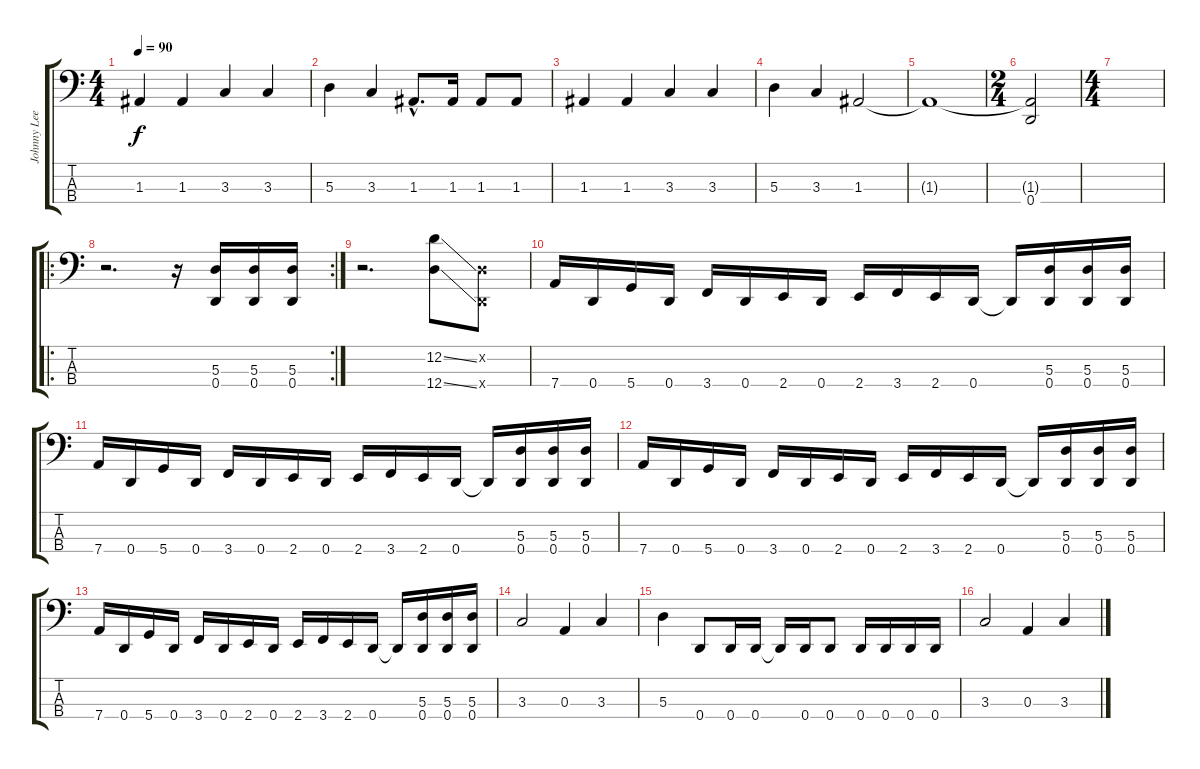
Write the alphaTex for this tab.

\track ("Johnny Lee Middleton" "Johnny Lee") {instrument electricbassfinger}
\staff {score tabs}
\tuning (G2 D2 A1 D1) {hide}
\ts (4 4)
\tempo 90
\clef f4
\ks c
1.3.4{dy f} 1.3.4 3.3.4 3.3.4 |
5.3.4 3.3.4 1.3{hac}.8{d} 1.3.16 1.3.8 1.3.8 |
1.3.4 1.3.4 3.3.4 3.3.4 |
5.3.4 3.3.4 1.3.2 |
1.3{t}.1 |
\ts (2 4)
(1.3{t} 0.4).2 |
\ts (4 4)
|
\ro
\rc 2
r.2{d} r.16 (5.3 0.4).16 (5.3 0.4).16 (5.3 0.4).16 |
r.2{d} (12.2{ss} 12.4{ss}).8 (0.2{x} 0.4{x}).8 |
7.4.16 0.4.16 5.4.16 0.4.16 3.4.16 0.4.16 2.4.16 0.4.16 2.4.16 3.4.16 2.4.16 0.4.16 0.4{t}.16 (5.3 0.4).16 (5.3 0.4).16 (5.3 0.4).16 |
7.4.16 0.4.16 5.4.16 0.4.16 3.4.16 0.4.16 2.4.16 0.4.16 2.4.16 3.4.16 2.4.16 0.4.16 0.4{t}.16 (5.3 0.4).16 (5.3 0.4).16 (5.3 0.4).16 |
7.4.16 0.4.16 5.4.16 0.4.16 3.4.16 0.4.16 2.4.16 0.4.16 2.4.16 3.4.16 2.4.16 0.4.16 0.4{t}.16 (5.3 0.4).16 (5.3 0.4).16 (5.3 0.4).16 |
7.4.16 0.4.16 5.4.16 0.4.16 3.4.16 0.4.16 2.4.16 0.4.16 2.4.16 3.4.16 2.4.16 0.4.16 0.4{t}.16 (5.3 0.4).16 (5.3 0.4).16 (5.3 0.4).16 |
3.3.2 0.3.4 3.3.4 |
5.3.4 0.4.8 0.4.16 0.4.16 0.4{t}.16 0.4.16 0.4.8 0.4.16 0.4.16 0.4.16 0.4.16 |
3.3.2 0.3.4 3.3.4
